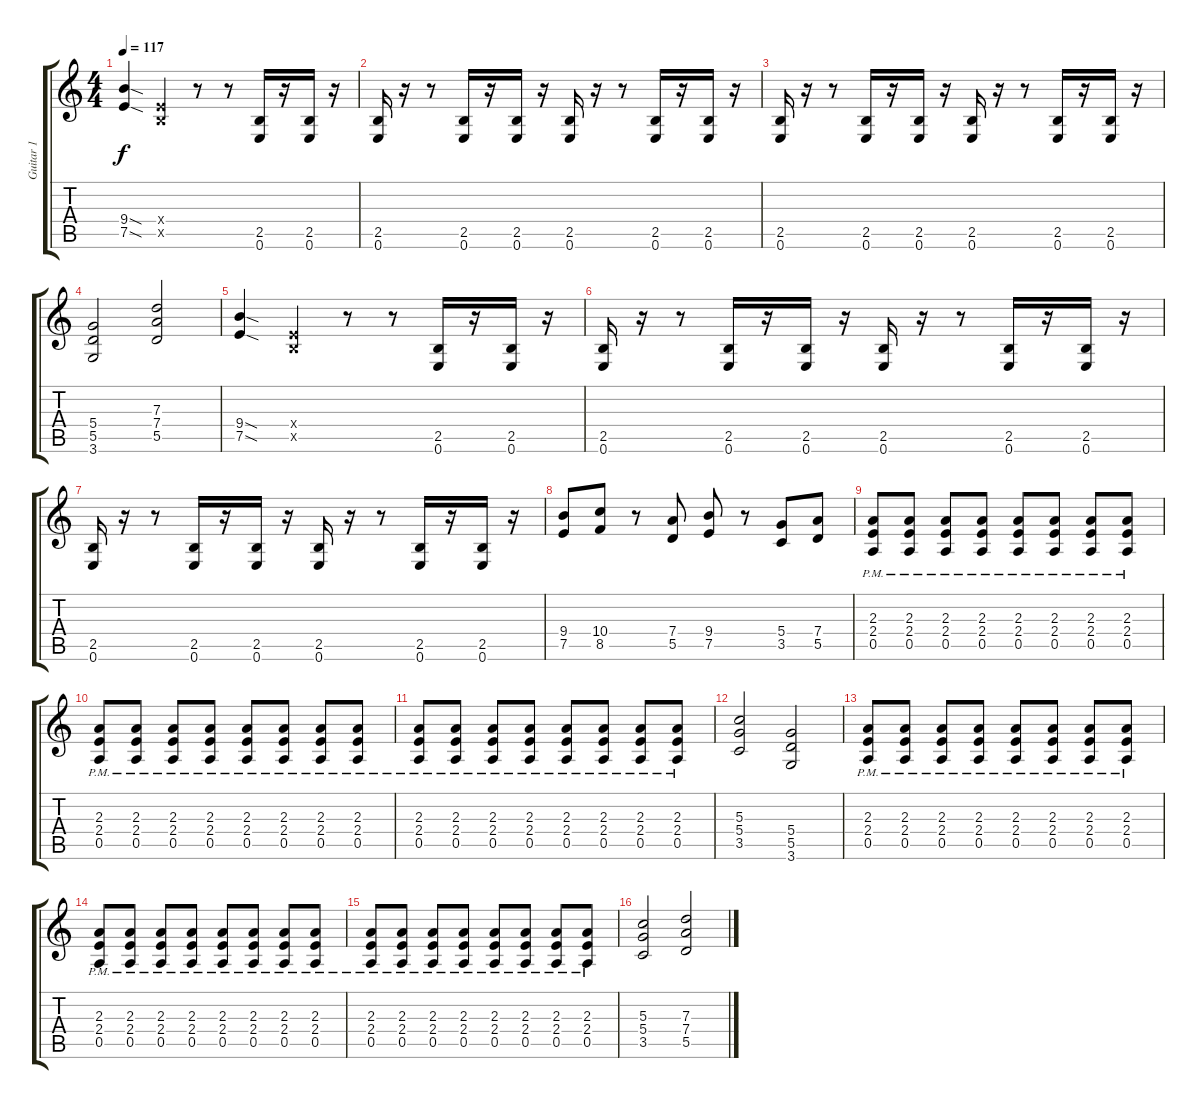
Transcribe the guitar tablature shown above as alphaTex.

\track ("Guitar 1" "Guitar 1") {instrument distortionguitar}
\staff {score tabs}
\tuning (E4 B3 G3 D3 A2 E2) {hide}
\ts (4 4)
\tempo 117
\clef g2
\ks c
(9.4{sod} 7.5{sod}).4{dy f} (2.4{x} 2.5{x}).4 r.8 r.8 (2.5 0.6).16 r.16 (2.5 0.6).16 r.16 |
(2.5 0.6).16 r.16 r.8 (2.5 0.6).16 r.16 (2.5 0.6).16 r.16 (2.5 0.6).16 r.16 r.8 (2.5 0.6).16 r.16 (2.5 0.6).16 r.16 |
(2.5 0.6).16 r.16 r.8 (2.5 0.6).16 r.16 (2.5 0.6).16 r.16 (2.5 0.6).16 r.16 r.8 (2.5 0.6).16 r.16 (2.5 0.6).16 r.16 |
(5.4 5.5 3.6).2 (7.3 7.4 5.5).2 |
(9.4{sod} 7.5{sod}).4 (2.4{x} 2.5{x}).4 r.8 r.8 (2.5 0.6).16 r.16 (2.5 0.6).16 r.16 |
(2.5 0.6).16 r.16 r.8 (2.5 0.6).16 r.16 (2.5 0.6).16 r.16 (2.5 0.6).16 r.16 r.8 (2.5 0.6).16 r.16 (2.5 0.6).16 r.16 |
(2.5 0.6).16 r.16 r.8 (2.5 0.6).16 r.16 (2.5 0.6).16 r.16 (2.5 0.6).16 r.16 r.8 (2.5 0.6).16 r.16 (2.5 0.6).16 r.16 |
(9.4 7.5).8 (10.4 8.5).8 r.8 (7.4 5.5).8 (9.4 7.5).8 r.8 (5.4 3.5).8 (7.4 5.5).8 |
(2.3{pm} 2.4{pm} 0.5{pm}).8 (2.3{pm} 2.4{pm} 0.5{pm}).8 (2.3{pm} 2.4{pm} 0.5{pm}).8 (2.3{pm} 2.4{pm} 0.5{pm}).8 (2.3{pm} 2.4{pm} 0.5{pm}).8 (2.3{pm} 2.4{pm} 0.5{pm}).8 (2.3{pm} 2.4{pm} 0.5{pm}).8 (2.3{pm} 2.4{pm} 0.5{pm}).8 |
(2.3{pm} 2.4{pm} 0.5{pm}).8 (2.3{pm} 2.4{pm} 0.5{pm}).8 (2.3{pm} 2.4{pm} 0.5{pm}).8 (2.3{pm} 2.4{pm} 0.5{pm}).8 (2.3{pm} 2.4{pm} 0.5{pm}).8 (2.3{pm} 2.4{pm} 0.5{pm}).8 (2.3{pm} 2.4{pm} 0.5{pm}).8 (2.3{pm} 2.4{pm} 0.5{pm}).8 |
(2.3{pm} 2.4{pm} 0.5{pm}).8 (2.3{pm} 2.4{pm} 0.5{pm}).8 (2.3{pm} 2.4{pm} 0.5{pm}).8 (2.3{pm} 2.4{pm} 0.5{pm}).8 (2.3{pm} 2.4{pm} 0.5{pm}).8 (2.3{pm} 2.4{pm} 0.5{pm}).8 (2.3{pm} 2.4{pm} 0.5{pm}).8 (2.3{pm} 2.4{pm} 0.5{pm}).8 |
(5.3 5.4 3.5).2 (5.4 5.5 3.6).2 |
(2.3{pm} 2.4{pm} 0.5{pm}).8 (2.3{pm} 2.4{pm} 0.5{pm}).8 (2.3{pm} 2.4{pm} 0.5{pm}).8 (2.3{pm} 2.4{pm} 0.5{pm}).8 (2.3{pm} 2.4{pm} 0.5{pm}).8 (2.3{pm} 2.4{pm} 0.5{pm}).8 (2.3{pm} 2.4{pm} 0.5{pm}).8 (2.3{pm} 2.4{pm} 0.5{pm}).8 |
(2.3{pm} 2.4{pm} 0.5{pm}).8 (2.3{pm} 2.4{pm} 0.5{pm}).8 (2.3{pm} 2.4{pm} 0.5{pm}).8 (2.3{pm} 2.4{pm} 0.5{pm}).8 (2.3{pm} 2.4{pm} 0.5{pm}).8 (2.3{pm} 2.4{pm} 0.5{pm}).8 (2.3{pm} 2.4{pm} 0.5{pm}).8 (2.3{pm} 2.4{pm} 0.5{pm}).8 |
(2.3{pm} 2.4{pm} 0.5{pm}).8 (2.3{pm} 2.4{pm} 0.5{pm}).8 (2.3{pm} 2.4{pm} 0.5{pm}).8 (2.3{pm} 2.4{pm} 0.5{pm}).8 (2.3{pm} 2.4{pm} 0.5{pm}).8 (2.3{pm} 2.4{pm} 0.5{pm}).8 (2.3{pm} 2.4{pm} 0.5{pm}).8 (2.3{pm} 2.4{pm} 0.5{pm}).8 |
(5.3 5.4 3.5).2 (7.3 7.4 5.5).2
